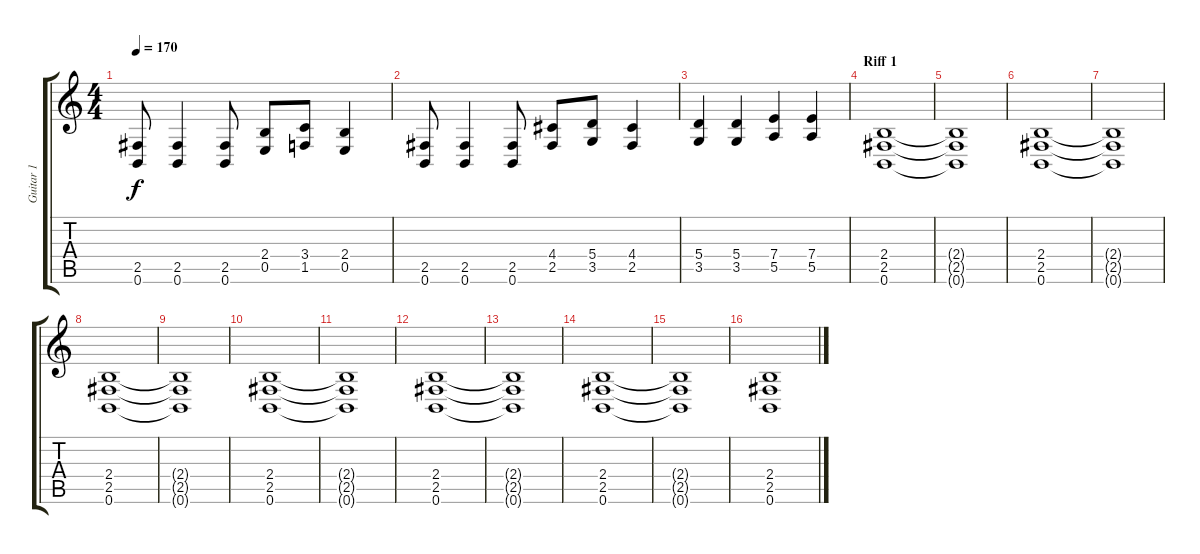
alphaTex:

\track ("Guitar 1" "Guitar 1") {instrument distortionguitar}
\staff {score tabs}
\tuning (B3 Gb3 D3 A2 E2 B1) {hide}
\ts (4 4)
\tempo 170
\clef g2
\ks c
(2.5 0.6).8{dy f} (2.5 0.6).4 (2.5 0.6).8 (2.4 0.5).8 (3.4 1.5).8 (2.4 0.5).4 |
(2.5 0.6).8 (2.5 0.6).4 (2.5 0.6).8 (4.4 2.5).8 (5.4 3.5).8 (4.4 2.5).4 |
(5.4 3.5).4 (5.4 3.5).4 (7.4 5.5).4 (7.4 5.5).4 |
\section ("" "Riff 1")
(2.4 2.5 0.6).1 |
(2.4{t} 2.5{t} 0.6{t}).1 |
(2.4 2.5 0.6).1 |
(2.4{t} 2.5{t} 0.6{t}).1 |
(2.4 2.5 0.6).1 |
(2.4{t} 2.5{t} 0.6{t}).1 |
(2.4 2.5 0.6).1 |
(2.4{t} 2.5{t} 0.6{t}).1 |
(2.4 2.5 0.6).1 |
(2.4{t} 2.5{t} 0.6{t}).1 |
(2.4 2.5 0.6).1 |
(2.4{t} 2.5{t} 0.6{t}).1 |
(2.4 2.5 0.6).1
